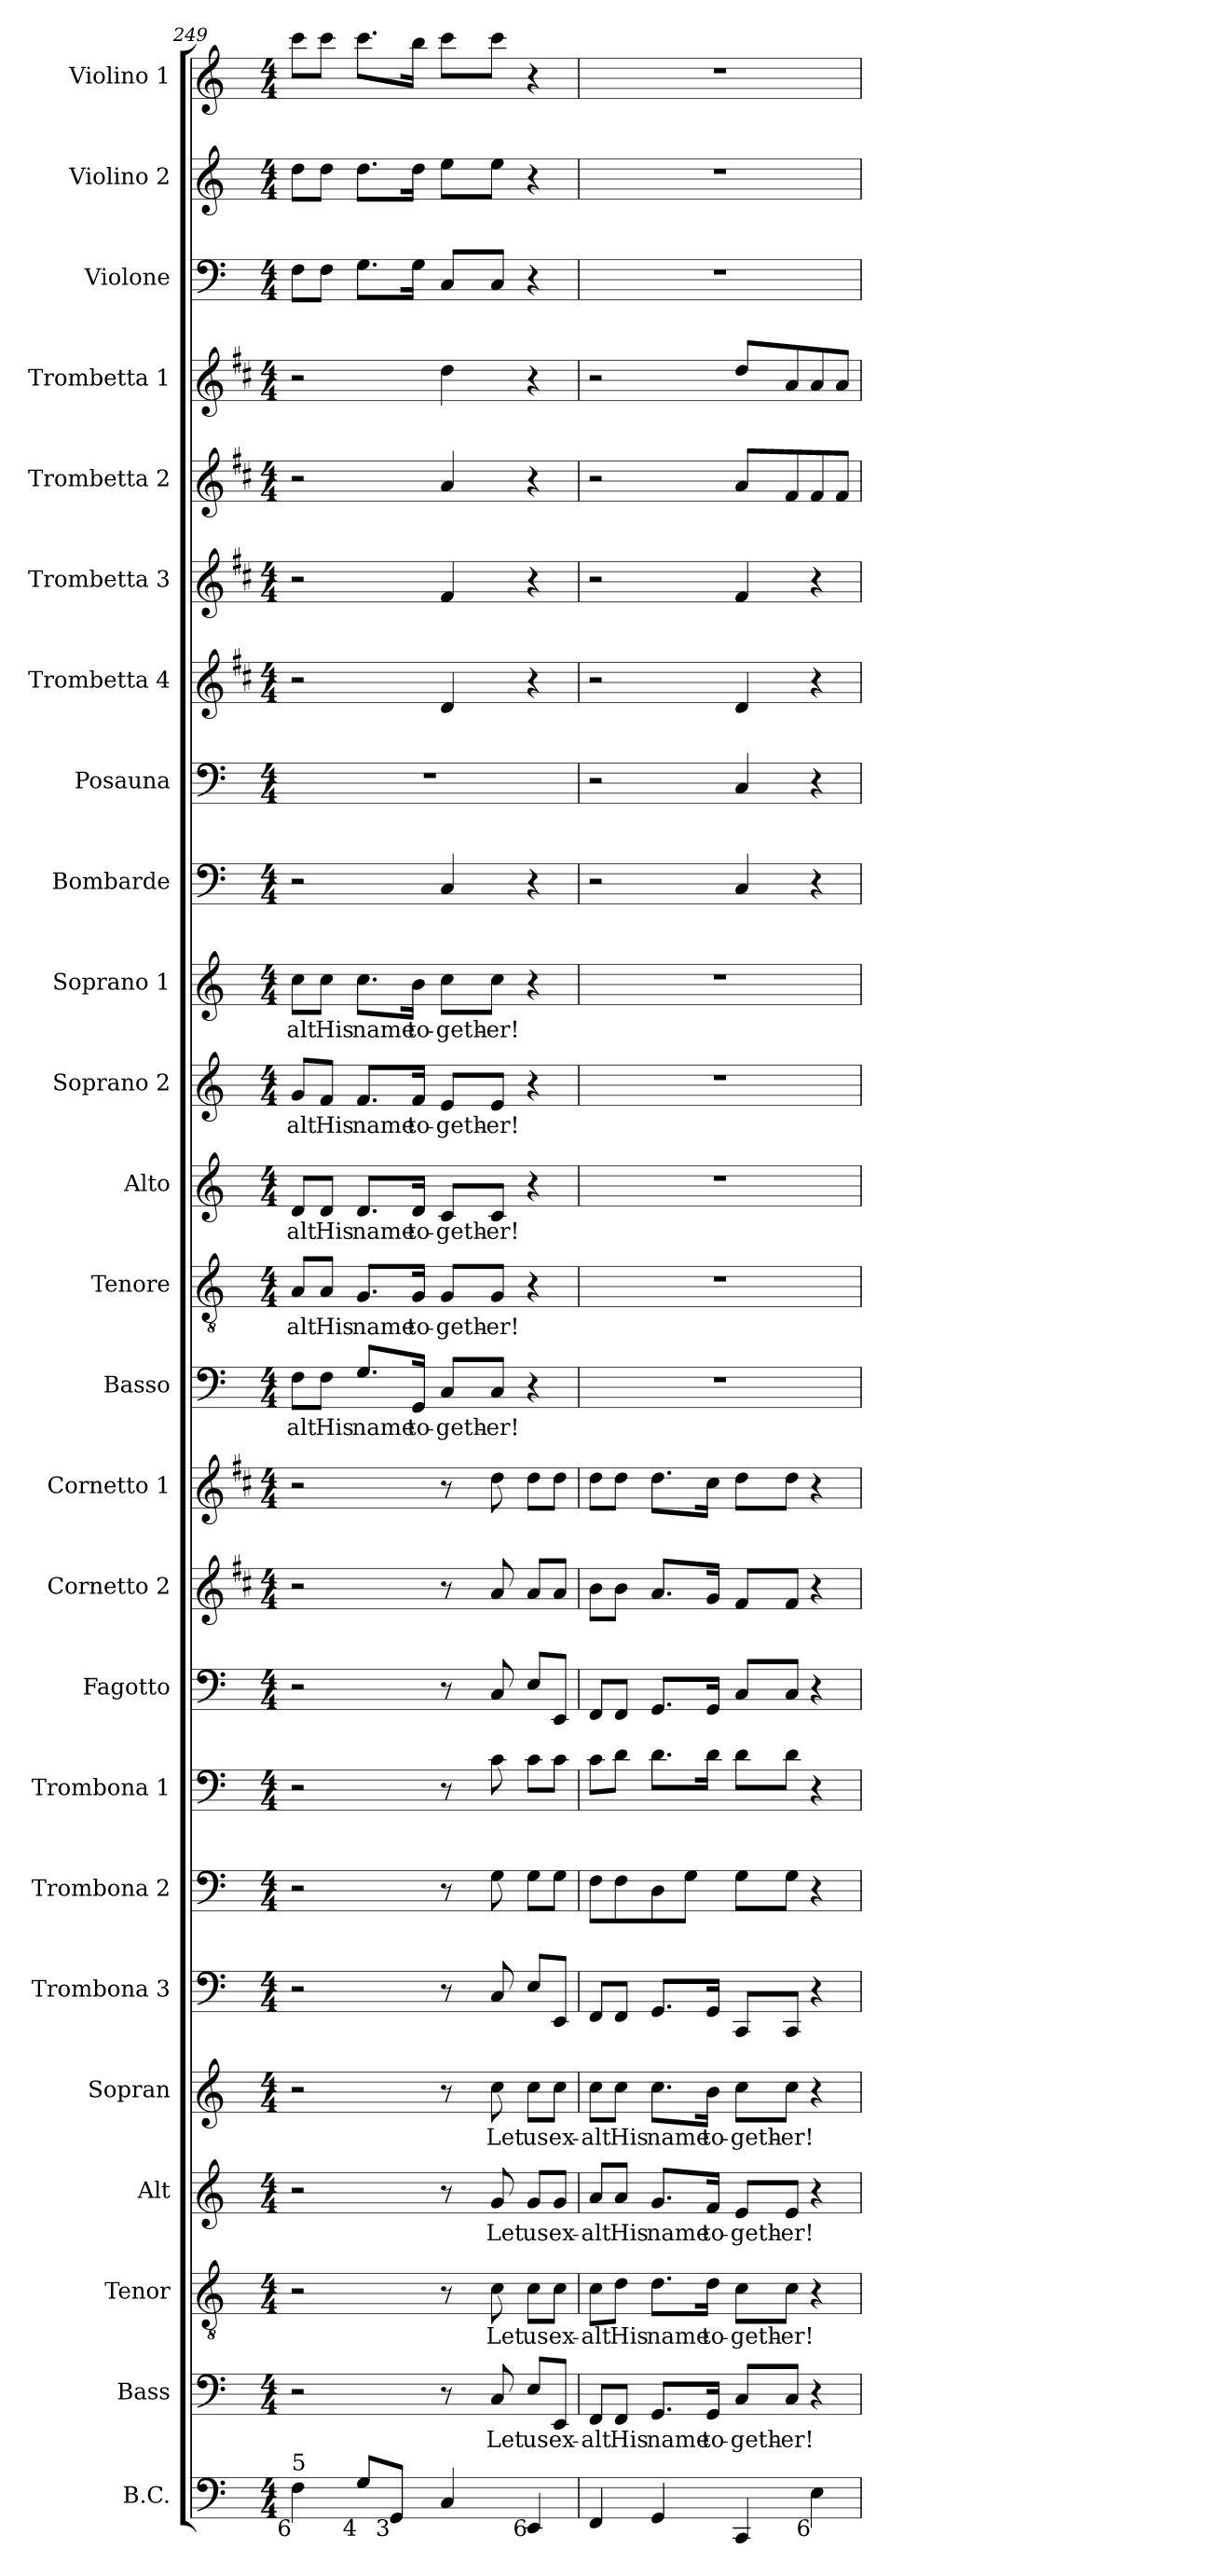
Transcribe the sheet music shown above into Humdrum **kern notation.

**kern	**kern	**text	**kern	**text	**kern	**text	**kern	**text	**kern	**kern	**kern	**kern	**kern	**kern	**kern	**text	**kern	**text	**kern	**text	**kern	**text	**kern	**text	**kern	**kern	**kern	**kern	**kern	**kern	**kern	**kern	**kern
*part25	*part24	*part24	*part23	*part23	*part22	*part22	*part21	*part21	*part20	*part19	*part18	*part17	*part16	*part15	*part14	*part14	*part13	*part13	*part12	*part12	*part11	*part11	*part10	*part10	*part9	*part8	*part7	*part6	*part5	*part4	*part3	*part2	*part1
*staff25	*staff24	*staff24	*staff23	*staff23	*staff22	*staff22	*staff21	*staff21	*staff20	*staff19	*staff18	*staff17	*staff16	*staff15	*staff14	*staff14	*staff13	*staff13	*staff12	*staff12	*staff11	*staff11	*staff10	*staff10	*staff9	*staff8	*staff7	*staff6	*staff5	*staff4	*staff3	*staff2	*staff1
*I"B.C.	*I"Bass	*	*I"Tenor	*	*I"Alt	*	*I"Sopran	*	*I"Trombona 3	*I"Trombona 2	*I"Trombona 1	*I"Fagotto	*I"Cornetto 2	*I"Cornetto 1	*I"Basso	*	*I"Tenore	*	*I"Alto	*	*I"Soprano 2	*	*I"Soprano 1	*	*I"Bombarde	*I"Posauna	*I"Trombetta 4	*I"Trombetta 3	*I"Trombetta 2	*I"Trombetta 1	*I"Violone	*I"Violino 2	*I"Violino 1
*I'B.C.	*I'B.	*	*I'T.	*	*I'A.	*	*I'S.	*	*I'Tbn. 2	*I'Tbn. 2	*I'Tbn. 1	*I'Fag.	*I'Cor. 2	*I'Cor. 1	*I'B.	*	*I'T.	*	*I'A.	*	*I'S.	*	*I'S.	*	*	*	*	*	*	*	*	*I'Vl. 2	*I'Vl. 1
*clefF4	*clefF4	*	*clefGv2	*	*clefG2	*	*clefG2	*	*clefF4	*clefF4	*clefF4	*clefF4	*clefG2	*clefG2	*clefF4	*	*clefGv2	*	*clefG2	*	*clefG2	*	*clefG2	*	*clefF4	*clefF4	*clefG2	*clefG2	*clefG2	*clefG2	*clefF4	*clefG2	*clefG2
*	*	*	*ITrd7c12	*	*	*	*	*	*	*	*	*	*ITrd1c2	*ITrd1c2	*	*	*ITrd7c12	*	*	*	*	*	*	*	*	*	*ITrd1c2	*ITrd1c2	*ITrd1c2	*ITrd1c2	*	*	*
*k[]	*k[]	*	*k[]	*	*k[]	*	*k[]	*	*k[]	*k[]	*k[]	*k[]	*k[]	*k[]	*k[]	*	*k[]	*	*k[]	*	*k[]	*	*k[]	*	*k[]	*k[]	*k[]	*k[]	*k[]	*k[]	*k[]	*k[]	*k[]
*C:	*C:	*	*C:	*	*C:	*	*C:	*	*C:	*C:	*C:	*C:	*C:	*C:	*C:	*	*C:	*	*C:	*	*C:	*	*C:	*	*C:	*C:	*C:	*C:	*C:	*C:	*C:	*C:	*C:
*M4/4	*M4/4	*	*M4/4	*	*M4/4	*	*M4/4	*	*M4/4	*M4/4	*M4/4	*M4/4	*M4/4	*M4/4	*M4/4	*	*M4/4	*	*M4/4	*	*M4/4	*	*M4/4	*	*M4/4	*M4/4	*M4/4	*M4/4	*M4/4	*M4/4	*M4/4	*M4/4	*M4/4
=249	=249	=249	=249	=249	=249	=249	=249	=249	=249	=249	=249	=249	=249	=249	=249	=249	=249	=249	=249	=249	=249	=249	=249	=249	=249	=249	=249	=249	=249	=249	=249	=249	=249
!	!	!	!	!	!	!	!	!	!	!	!	!	!	!	!	!LO:LY:b:color=#000000	!	!	!	!	!	!	!	!	!	!	!	!	!	!	!	!	!
!	!	!	!	!	!	!	!	!	!	!	!	!	!	!	!	!	!	!LO:LY:b:color=#000000	!	!	!	!	!	!	!	!	!	!	!	!	!	!	!
!	!	!	!	!	!	!	!	!	!	!	!	!	!	!	!	!	!	!	!	!LO:LY:b:color=#000000	!	!	!	!	!	!	!	!	!	!	!	!	!
!	!	!	!	!	!	!	!	!	!	!	!	!	!	!	!	!	!	!	!	!	!	!LO:LY:b:color=#000000	!	!	!	!	!	!	!	!	!	!	!
!LO:TX:b:rj:t=6	!	!	!	!	!	!	!	!	!	!	!	!	!	!	!	!	!	!	!	!	!	!	!	!	!	!	!	!	!	!	!	!	!
!LO:TX:t=5	!	!	!	!	!	!	!	!	!	!	!	!	!	!	!	!	!	!	!	!	!	!	!	!	!	!	!	!	!	!	!	!	!
!	!	!	!	!	!	!	!	!	!	!	!	!	!	!	!	!	!	!	!	!	!	!	!	!LO:LY:b:color=#000000	!	!	!	!	!	!	!	!	!
4Fi\	2r	.	2r	.	2r	.	2r	.	2r	2r	2r	2r	2r	2r	8Fi\L	-alt	8AAi/L	-alt	8di/L	-alt	8gi/L	-alt	8cci\L	-alt	2r	1r	2r	2r	2r	2r	8Fi\L	8ddi\L	8ccci\L
!	!	!	!	!	!	!	!	!	!	!	!	!	!	!	!	!LO:LY:b:color=#000000	!	!	!	!	!	!	!	!	!	!	!	!	!	!	!	!	!
!	!	!	!	!	!	!	!	!	!	!	!	!	!	!	!	!	!	!LO:LY:b:color=#000000	!	!	!	!	!	!	!	!	!	!	!	!	!	!	!
!	!	!	!	!	!	!	!	!	!	!	!	!	!	!	!	!	!	!	!	!LO:LY:b:color=#000000	!	!	!	!	!	!	!	!	!	!	!	!	!
!	!	!	!	!	!	!	!	!	!	!	!	!	!	!	!	!	!	!	!	!	!	!LO:LY:b:color=#000000	!	!	!	!	!	!	!	!	!	!	!
!	!	!	!	!	!	!	!	!	!	!	!	!	!	!	!	!	!	!	!	!	!	!	!	!LO:LY:b:color=#000000	!	!	!	!	!	!	!	!	!
.	.	.	.	.	.	.	.	.	.	.	.	.	.	.	8Fi\J	His	8AAi/J	His	8di/J	His	8fi/J	His	8cci\J	His	.	.	.	.	.	.	8Fi\J	8ddi\J	8ccci\J
!	!	!	!	!	!	!	!	!	!	!	!	!	!	!	!	!LO:LY:b:color=#000000	!	!	!	!	!	!	!	!	!	!	!	!	!	!	!	!	!
!	!	!	!	!	!	!	!	!	!	!	!	!	!	!	!	!	!	!LO:LY:b:color=#000000	!	!	!	!	!	!	!	!	!	!	!	!	!	!	!
!	!	!	!	!	!	!	!	!	!	!	!	!	!	!	!	!	!	!	!	!LO:LY:b:color=#000000	!	!	!	!	!	!	!	!	!	!	!	!	!
!	!	!	!	!	!	!	!	!	!	!	!	!	!	!	!	!	!	!	!	!	!	!LO:LY:b:color=#000000	!	!	!	!	!	!	!	!	!	!	!
!LO:TX:b:rj:t=4	!	!	!	!	!	!	!	!	!	!	!	!	!	!	!	!	!	!	!	!	!	!	!	!	!	!	!	!	!	!	!	!	!
!	!	!	!	!	!	!	!	!	!	!	!	!	!	!	!	!	!	!	!	!	!	!	!	!LO:LY:b:color=#000000	!	!	!	!	!	!	!	!	!
8Gi/L	.	.	.	.	.	.	.	.	.	.	.	.	.	.	8.Gi/L	name	8.GGi/L	name	8.di/L	name	8.fi/L	name	8.cci\L	name	.	.	.	.	.	.	8.Gi\L	8.ddi\L	8.ccci\L
!LO:TX:b:rj:t=3	!	!	!	!	!	!	!	!	!	!	!	!	!	!	!	!	!	!	!	!	!	!	!	!	!	!	!	!	!	!	!	!	!
8GGi/J	.	.	.	.	.	.	.	.	.	.	.	.	.	.	.	.	.	.	.	.	.	.	.	.	.	.	.	.	.	.	.	.	.
!	!	!	!	!	!	!	!	!	!	!	!	!	!	!	!	!LO:LY:b:color=#000000	!	!	!	!	!	!	!	!	!	!	!	!	!	!	!	!	!
!	!	!	!	!	!	!	!	!	!	!	!	!	!	!	!	!	!	!LO:LY:b:color=#000000	!	!	!	!	!	!	!	!	!	!	!	!	!	!	!
!	!	!	!	!	!	!	!	!	!	!	!	!	!	!	!	!	!	!	!	!LO:LY:b:color=#000000	!	!	!	!	!	!	!	!	!	!	!	!	!
!	!	!	!	!	!	!	!	!	!	!	!	!	!	!	!	!	!	!	!	!	!	!LO:LY:b:color=#000000	!	!	!	!	!	!	!	!	!	!	!
!	!	!	!	!	!	!	!	!	!	!	!	!	!	!	!	!	!	!	!	!	!	!	!	!LO:LY:b:color=#000000	!	!	!	!	!	!	!	!	!
.	.	.	.	.	.	.	.	.	.	.	.	.	.	.	16GGi/Jk	to-	16GGi/Jk	to-	16di/Jk	to-	16fi/Jk	to-	16bi\Jk	to-	.	.	.	.	.	.	16Gi\Jk	16ddi\Jk	16bbi\Jk
!	!	!	!	!	!	!	!	!	!	!	!	!	!	!	!	!LO:LY:b:color=#000000	!	!	!	!	!	!	!	!	!	!	!	!	!	!	!	!	!
!	!	!	!	!	!	!	!	!	!	!	!	!	!	!	!	!	!	!LO:LY:b:color=#000000	!	!	!	!	!	!	!	!	!	!	!	!	!	!	!
!	!	!	!	!	!	!	!	!	!	!	!	!	!	!	!	!	!	!	!	!LO:LY:b:color=#000000	!	!	!	!	!	!	!	!	!	!	!	!	!
!	!	!	!	!	!	!	!	!	!	!	!	!	!	!	!	!	!	!	!	!	!	!LO:LY:b:color=#000000	!	!	!	!	!	!	!	!	!	!	!
!	!	!	!	!	!	!	!	!	!	!	!	!	!	!	!	!	!	!	!	!	!	!	!	!LO:LY:b:color=#000000	!	!	!	!	!	!	!	!	!
4Ci/	8r	.	8r	.	8r	.	8r	.	8r	8r	8r	8r	8r	8r	8Ci/L	-geth-	8GGi/L	-geth-	8ci/L	-geth-	8ei/L	-geth-	8cci\L	-geth-	4Ci/	.	4ci/	4ei/	4gi/	4cci\	8Ci/L	8eei\L	8ccci\L
!	!	!LO:LY:b:color=#000000	!	!	!	!	!	!	!	!	!	!	!	!	!	!	!	!	!	!	!	!	!	!	!	!	!	!	!	!	!	!	!
!	!	!	!	!LO:LY:b:color=#000000	!	!	!	!	!	!	!	!	!	!	!	!	!	!	!	!	!	!	!	!	!	!	!	!	!	!	!	!	!
!	!	!	!	!	!	!LO:LY:b:color=#000000	!	!	!	!	!	!	!	!	!	!	!	!	!	!	!	!	!	!	!	!	!	!	!	!	!	!	!
!	!	!	!	!	!	!	!	!LO:LY:b:color=#000000	!	!	!	!	!	!	!	!	!	!	!	!	!	!	!	!	!	!	!	!	!	!	!	!	!
!	!	!	!	!	!	!	!	!	!	!	!	!	!	!	!	!LO:LY:b:color=#000000	!	!	!	!	!	!	!	!	!	!	!	!	!	!	!	!	!
!	!	!	!	!	!	!	!	!	!	!	!	!	!	!	!	!	!	!LO:LY:b:color=#000000	!	!	!	!	!	!	!	!	!	!	!	!	!	!	!
!	!	!	!	!	!	!	!	!	!	!	!	!	!	!	!	!	!	!	!	!LO:LY:b:color=#000000	!	!	!	!	!	!	!	!	!	!	!	!	!
!	!	!	!	!	!	!	!	!	!	!	!	!	!	!	!	!	!	!	!	!	!	!LO:LY:b:color=#000000	!	!	!	!	!	!	!	!	!	!	!
!	!	!	!	!	!	!	!	!	!	!	!	!	!	!	!	!	!	!	!	!	!	!	!	!LO:LY:b:color=#000000	!	!	!	!	!	!	!	!	!
.	8Ci/	Let	8Ci\	Let	8gi/	Let	8cci\	Let	8Ci/	8Gi\	8ci\	8Ci/	8gi/	8cci\	8Ci/J	-er!	8GGi/J	-er!	8ci/J	-er!	8ei/J	-er!	8cci\J	-er!	.	.	.	.	.	.	8Ci/J	8eei\J	8ccci\J
!	!	!LO:LY:b:color=#000000	!	!	!	!	!	!	!	!	!	!	!	!	!	!	!	!	!	!	!	!	!	!	!	!	!	!	!	!	!	!	!
!	!	!	!	!LO:LY:b:color=#000000	!	!	!	!	!	!	!	!	!	!	!	!	!	!	!	!	!	!	!	!	!	!	!	!	!	!	!	!	!
!	!	!	!	!	!	!LO:LY:b:color=#000000	!	!	!	!	!	!	!	!	!	!	!	!	!	!	!	!	!	!	!	!	!	!	!	!	!	!	!
!LO:TX:b:rj:t=6	!	!	!	!	!	!	!	!	!	!	!	!	!	!	!	!	!	!	!	!	!	!	!	!	!	!	!	!	!	!	!	!	!
!	!	!	!	!	!	!	!	!LO:LY:b:color=#000000	!	!	!	!	!	!	!	!	!	!	!	!	!	!	!	!	!	!	!	!	!	!	!	!	!
4EEi/	8Ei/L	us	8Ci\L	us	8gi/L	us	8cci\L	us	8Ei/L	8Gi\L	8ci\L	8Ei/L	8gi/L	8cci\L	4r	.	4r	.	4r	.	4r	.	4r	.	4r	.	4r	4r	4r	4r	4r	4r	4r
!	!	!LO:LY:b:color=#000000	!	!	!	!	!	!	!	!	!	!	!	!	!	!	!	!	!	!	!	!	!	!	!	!	!	!	!	!	!	!	!
!	!	!	!	!LO:LY:b:color=#000000	!	!	!	!	!	!	!	!	!	!	!	!	!	!	!	!	!	!	!	!	!	!	!	!	!	!	!	!	!
!	!	!	!	!	!	!LO:LY:b:color=#000000	!	!	!	!	!	!	!	!	!	!	!	!	!	!	!	!	!	!	!	!	!	!	!	!	!	!	!
!	!	!	!	!	!	!	!	!LO:LY:b:color=#000000	!	!	!	!	!	!	!	!	!	!	!	!	!	!	!	!	!	!	!	!	!	!	!	!	!
.	8EEi/J	ex-	8Ci\J	ex-	8gi/J	ex-	8cci\J	ex-	8EEi/J	8Gi\J	8ci\J	8EEi/J	8gi/J	8cci\J	.	.	.	.	.	.	.	.	.	.	.	.	.	.	.	.	.	.	.
=250	=250	=250	=250	=250	=250	=250	=250	=250	=250	=250	=250	=250	=250	=250	=250	=250	=250	=250	=250	=250	=250	=250	=250	=250	=250	=250	=250	=250	=250	=250	=250	=250	=250
!	!	!LO:LY:b:color=#000000	!	!	!	!	!	!	!	!	!	!	!	!	!	!	!	!	!	!	!	!	!	!	!	!	!	!	!	!	!	!	!
!	!	!	!	!LO:LY:b:color=#000000	!	!	!	!	!	!	!	!	!	!	!	!	!	!	!	!	!	!	!	!	!	!	!	!	!	!	!	!	!
!	!	!	!	!	!	!LO:LY:b:color=#000000	!	!	!	!	!	!	!	!	!	!	!	!	!	!	!	!	!	!	!	!	!	!	!	!	!	!	!
!	!	!	!	!	!	!	!	!LO:LY:b:color=#000000	!	!	!	!	!	!	!	!	!	!	!	!	!	!	!	!	!	!	!	!	!	!	!	!	!
4FFi/	8FFi/L	-alt	8Ci\L	-alt	8ai/L	-alt	8cci\L	-alt	8FFi/L	8Fi\L	8ci\L	8FFi/L	8ai\L	8cci\L	1r	.	1r	.	1r	.	1r	.	1r	.	2r	2r	2r	2r	2r	2r	1r	1r	1r
!	!	!LO:LY:b:color=#000000	!	!	!	!	!	!	!	!	!	!	!	!	!	!	!	!	!	!	!	!	!	!	!	!	!	!	!	!	!	!	!
!	!	!	!	!LO:LY:b:color=#000000	!	!	!	!	!	!	!	!	!	!	!	!	!	!	!	!	!	!	!	!	!	!	!	!	!	!	!	!	!
!	!	!	!	!	!	!LO:LY:b:color=#000000	!	!	!	!	!	!	!	!	!	!	!	!	!	!	!	!	!	!	!	!	!	!	!	!	!	!	!
!	!	!	!	!	!	!	!	!LO:LY:b:color=#000000	!	!	!	!	!	!	!	!	!	!	!	!	!	!	!	!	!	!	!	!	!	!	!	!	!
.	8FFi/J	His	8Di\J	His	8ai/J	His	8cci\J	His	8FFi/J	8Fi\	8di\J	8FFi/J	8ai\J	8cci\J	.	.	.	.	.	.	.	.	.	.	.	.	.	.	.	.	.	.	.
!	!	!LO:LY:b:color=#000000	!	!	!	!	!	!	!	!	!	!	!	!	!	!	!	!	!	!	!	!	!	!	!	!	!	!	!	!	!	!	!
!	!	!	!	!LO:LY:b:color=#000000	!	!	!	!	!	!	!	!	!	!	!	!	!	!	!	!	!	!	!	!	!	!	!	!	!	!	!	!	!
!	!	!	!	!	!	!LO:LY:b:color=#000000	!	!	!	!	!	!	!	!	!	!	!	!	!	!	!	!	!	!	!	!	!	!	!	!	!	!	!
!	!	!	!	!	!	!	!	!LO:LY:b:color=#000000	!	!	!	!	!	!	!	!	!	!	!	!	!	!	!	!	!	!	!	!	!	!	!	!	!
4GGi/	8.GGi/L	name	8.Di\L	name	8.gi/L	name	8.cci\L	name	8.GGi/L	8Di\	8.di\L	8.GGi/L	8.gi/L	8.cci\L	.	.	.	.	.	.	.	.	.	.	.	.	.	.	.	.	.	.	.
.	.	.	.	.	.	.	.	.	.	8Gi\J	.	.	.	.	.	.	.	.	.	.	.	.	.	.	.	.	.	.	.	.	.	.	.
!	!	!LO:LY:b:color=#000000	!	!	!	!	!	!	!	!	!	!	!	!	!	!	!	!	!	!	!	!	!	!	!	!	!	!	!	!	!	!	!
!	!	!	!	!LO:LY:b:color=#000000	!	!	!	!	!	!	!	!	!	!	!	!	!	!	!	!	!	!	!	!	!	!	!	!	!	!	!	!	!
!	!	!	!	!	!	!LO:LY:b:color=#000000	!	!	!	!	!	!	!	!	!	!	!	!	!	!	!	!	!	!	!	!	!	!	!	!	!	!	!
!	!	!	!	!	!	!	!	!LO:LY:b:color=#000000	!	!	!	!	!	!	!	!	!	!	!	!	!	!	!	!	!	!	!	!	!	!	!	!	!
.	16GGi/Jk	to-	16Di\Jk	to-	16fi/Jk	to-	16bi\Jk	to-	16GGi/Jk	.	16di\Jk	16GGi/Jk	16fi/Jk	16bi\Jk	.	.	.	.	.	.	.	.	.	.	.	.	.	.	.	.	.	.	.
!	!	!LO:LY:b:color=#000000	!	!	!	!	!	!	!	!	!	!	!	!	!	!	!	!	!	!	!	!	!	!	!	!	!	!	!	!	!	!	!
!	!	!	!	!LO:LY:b:color=#000000	!	!	!	!	!	!	!	!	!	!	!	!	!	!	!	!	!	!	!	!	!	!	!	!	!	!	!	!	!
!	!	!	!	!	!	!LO:LY:b:color=#000000	!	!	!	!	!	!	!	!	!	!	!	!	!	!	!	!	!	!	!	!	!	!	!	!	!	!	!
!	!	!	!	!	!	!	!	!LO:LY:b:color=#000000	!	!	!	!	!	!	!	!	!	!	!	!	!	!	!	!	!	!	!	!	!	!	!	!	!
4CCi/	8Ci/L	-geth-	8Ci\L	-geth-	8ei/L	-geth-	8cci\L	-geth-	8CCi/L	8Gi\L	8di\L	8Ci/L	8ei/L	8cci\L	.	.	.	.	.	.	.	.	.	.	4Ci/	4Ci/	4ci/	4ei/	8gi/L	8cci/L	.	.	.
!	!	!LO:LY:b:color=#000000	!	!	!	!	!	!	!	!	!	!	!	!	!	!	!	!	!	!	!	!	!	!	!	!	!	!	!	!	!	!	!
!	!	!	!	!LO:LY:b:color=#000000	!	!	!	!	!	!	!	!	!	!	!	!	!	!	!	!	!	!	!	!	!	!	!	!	!	!	!	!	!
!	!	!	!	!	!	!LO:LY:b:color=#000000	!	!	!	!	!	!	!	!	!	!	!	!	!	!	!	!	!	!	!	!	!	!	!	!	!	!	!
!	!	!	!	!	!	!	!	!LO:LY:b:color=#000000	!	!	!	!	!	!	!	!	!	!	!	!	!	!	!	!	!	!	!	!	!	!	!	!	!
.	8Ci/J	-er!	8Ci\J	-er!	8ei/J	-er!	8cci\J	-er!	8CCi/J	8Gi\J	8di\J	8Ci/J	8ei/J	8cci\J	.	.	.	.	.	.	.	.	.	.	.	.	.	.	8ei/	8gi/	.	.	.
!LO:TX:b:rj:t=6	!	!	!	!	!	!	!	!	!	!	!	!	!	!	!	!	!	!	!	!	!	!	!	!	!	!	!	!	!	!	!	!	!
4Ei\	4r	.	4r	.	4r	.	4r	.	4r	4r	4r	4r	4r	4r	.	.	.	.	.	.	.	.	.	.	4r	4r	4r	4r	8ei/	8gi/	.	.	.
.	.	.	.	.	.	.	.	.	.	.	.	.	.	.	.	.	.	.	.	.	.	.	.	.	.	.	.	.	8ei/J	8gi/J	.	.	.
=	=	=	=	=	=	=	=	=	=	=	=	=	=	=	=	=	=	=	=	=	=	=	=	=	=	=	=	=	=	=	=	=	=
*-	*-	*-	*-	*-	*-	*-	*-	*-	*-	*-	*-	*-	*-	*-	*-	*-	*-	*-	*-	*-	*-	*-	*-	*-	*-	*-	*-	*-	*-	*-	*-	*-	*-
